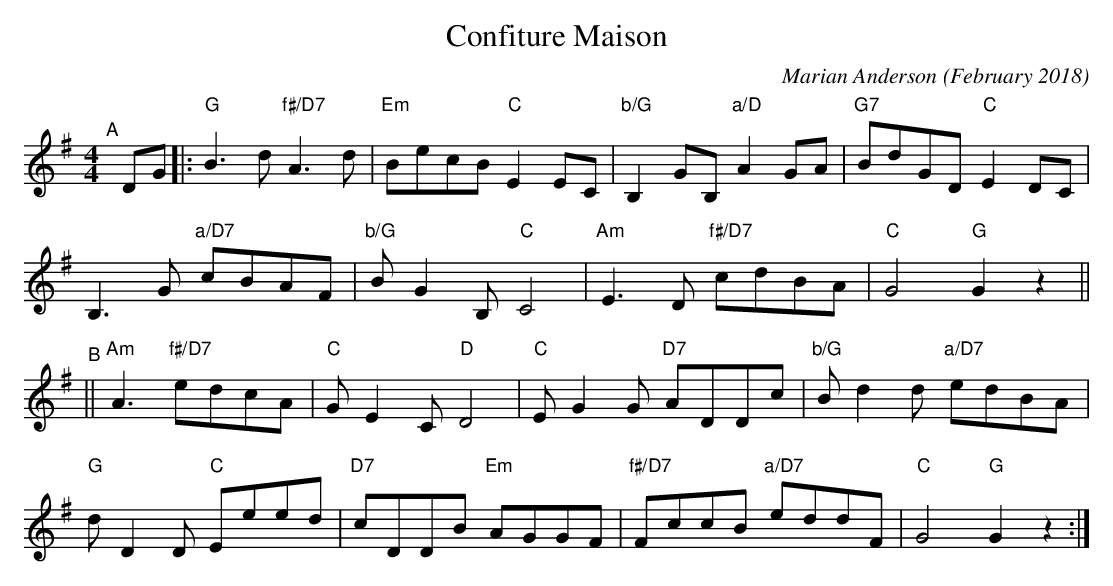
X:1
T: Confiture Maison
C: Marian Anderson (February 2018)
M: 4/4
L: 1/8
K: G
"^A"[|] DG |:\
"G"B3d "f#/D7"A3d | "Em"BecB "C"E2EC | "b/G"B,2GB, "a/D"A2GA | "G7"BdGD "C"E2DC |
B,3G "a/D7"cBAF | "b/G"BG2B, "C"C4 | "Am"E3D "f#/D7"cdBA | "C"G4 "G"G2z2 ||
"^B"||\
"Am"A3"f#/D7"edcA | "C"GE2C "D"D4 | "C"EG2G "D7"ADDc | "b/G"Bd2d "a/D7"edBA |
"G"dD2D "C"Eeed | "D7"cDDB "Em"AGGF | "f#/D7"FccB "a/D7"eddF | "C"G4 "G"G2z2 :|
